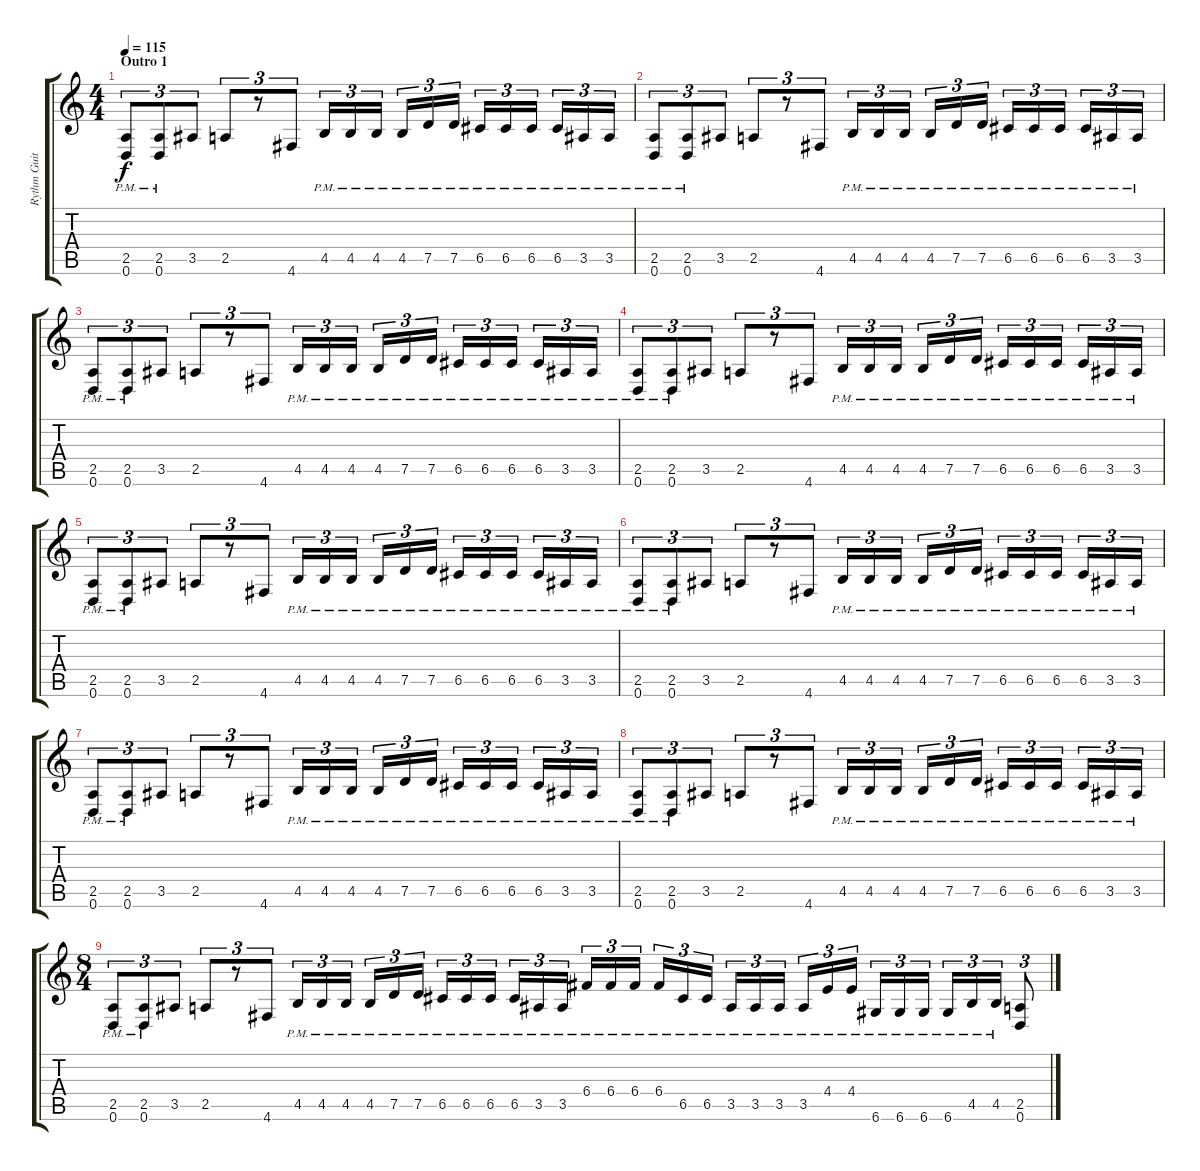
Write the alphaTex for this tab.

\track ("Rythm Guitar" "Rythm Guit") {instrument distortionguitar}
\staff {score tabs}
\tuning (D4 A3 F3 C3 G2 D2) {hide}
\ts (4 4)
\section ("" "Outro 1")
\tempo 115
\clef g2
\ks c
(2.5{pm} 0.6{pm}).8{tu (3 2) dy f} (2.5{pm} 0.6{pm}).8{tu (3 2)} 3.5.8{tu (3 2)} 2.5.8{tu (3 2)} r.8{tu (3 2)} 4.6.8{tu (3 2)} 4.5{pm}.16{tu (3 2)} 4.5{pm}.16{tu (3 2)} 4.5{pm}.16{tu (3 2) beam splitsecondary} 4.5{pm}.16{tu (3 2)} 7.5{pm}.16{tu (3 2)} 7.5{pm}.16{tu (3 2)} 6.5{pm}.16{tu (3 2)} 6.5{pm}.16{tu (3 2)} 6.5{pm}.16{tu (3 2) beam splitsecondary} 6.5{pm}.16{tu (3 2)} 3.5{pm}.16{tu (3 2)} 3.5{pm}.16{tu (3 2)} |
(2.5{pm} 0.6{pm}).8{tu (3 2)} (2.5{pm} 0.6{pm}).8{tu (3 2)} 3.5.8{tu (3 2)} 2.5.8{tu (3 2)} r.8{tu (3 2)} 4.6.8{tu (3 2)} 4.5{pm}.16{tu (3 2)} 4.5{pm}.16{tu (3 2)} 4.5{pm}.16{tu (3 2) beam splitsecondary} 4.5{pm}.16{tu (3 2)} 7.5{pm}.16{tu (3 2)} 7.5{pm}.16{tu (3 2)} 6.5{pm}.16{tu (3 2)} 6.5{pm}.16{tu (3 2)} 6.5{pm}.16{tu (3 2) beam splitsecondary} 6.5{pm}.16{tu (3 2)} 3.5{pm}.16{tu (3 2)} 3.5{pm}.16{tu (3 2)} |
(2.5{pm} 0.6{pm}).8{tu (3 2)} (2.5{pm} 0.6{pm}).8{tu (3 2)} 3.5.8{tu (3 2)} 2.5.8{tu (3 2)} r.8{tu (3 2)} 4.6.8{tu (3 2)} 4.5{pm}.16{tu (3 2)} 4.5{pm}.16{tu (3 2)} 4.5{pm}.16{tu (3 2) beam splitsecondary} 4.5{pm}.16{tu (3 2)} 7.5{pm}.16{tu (3 2)} 7.5{pm}.16{tu (3 2)} 6.5{pm}.16{tu (3 2)} 6.5{pm}.16{tu (3 2)} 6.5{pm}.16{tu (3 2) beam splitsecondary} 6.5{pm}.16{tu (3 2)} 3.5{pm}.16{tu (3 2)} 3.5{pm}.16{tu (3 2)} |
(2.5{pm} 0.6{pm}).8{tu (3 2)} (2.5{pm} 0.6{pm}).8{tu (3 2)} 3.5.8{tu (3 2)} 2.5.8{tu (3 2)} r.8{tu (3 2)} 4.6.8{tu (3 2)} 4.5{pm}.16{tu (3 2)} 4.5{pm}.16{tu (3 2)} 4.5{pm}.16{tu (3 2) beam splitsecondary} 4.5{pm}.16{tu (3 2)} 7.5{pm}.16{tu (3 2)} 7.5{pm}.16{tu (3 2)} 6.5{pm}.16{tu (3 2)} 6.5{pm}.16{tu (3 2)} 6.5{pm}.16{tu (3 2) beam splitsecondary} 6.5{pm}.16{tu (3 2)} 3.5{pm}.16{tu (3 2)} 3.5{pm}.16{tu (3 2)} |
(2.5{pm} 0.6{pm}).8{tu (3 2)} (2.5{pm} 0.6{pm}).8{tu (3 2)} 3.5.8{tu (3 2)} 2.5.8{tu (3 2)} r.8{tu (3 2)} 4.6.8{tu (3 2)} 4.5{pm}.16{tu (3 2)} 4.5{pm}.16{tu (3 2)} 4.5{pm}.16{tu (3 2) beam splitsecondary} 4.5{pm}.16{tu (3 2)} 7.5{pm}.16{tu (3 2)} 7.5{pm}.16{tu (3 2)} 6.5{pm}.16{tu (3 2)} 6.5{pm}.16{tu (3 2)} 6.5{pm}.16{tu (3 2) beam splitsecondary} 6.5{pm}.16{tu (3 2)} 3.5{pm}.16{tu (3 2)} 3.5{pm}.16{tu (3 2)} |
(2.5{pm} 0.6{pm}).8{tu (3 2)} (2.5{pm} 0.6{pm}).8{tu (3 2)} 3.5.8{tu (3 2)} 2.5.8{tu (3 2)} r.8{tu (3 2)} 4.6.8{tu (3 2)} 4.5{pm}.16{tu (3 2)} 4.5{pm}.16{tu (3 2)} 4.5{pm}.16{tu (3 2) beam splitsecondary} 4.5{pm}.16{tu (3 2)} 7.5{pm}.16{tu (3 2)} 7.5{pm}.16{tu (3 2)} 6.5{pm}.16{tu (3 2)} 6.5{pm}.16{tu (3 2)} 6.5{pm}.16{tu (3 2) beam splitsecondary} 6.5{pm}.16{tu (3 2)} 3.5{pm}.16{tu (3 2)} 3.5{pm}.16{tu (3 2)} |
(2.5{pm} 0.6{pm}).8{tu (3 2)} (2.5{pm} 0.6{pm}).8{tu (3 2)} 3.5.8{tu (3 2)} 2.5.8{tu (3 2)} r.8{tu (3 2)} 4.6.8{tu (3 2)} 4.5{pm}.16{tu (3 2)} 4.5{pm}.16{tu (3 2)} 4.5{pm}.16{tu (3 2) beam splitsecondary} 4.5{pm}.16{tu (3 2)} 7.5{pm}.16{tu (3 2)} 7.5{pm}.16{tu (3 2)} 6.5{pm}.16{tu (3 2)} 6.5{pm}.16{tu (3 2)} 6.5{pm}.16{tu (3 2) beam splitsecondary} 6.5{pm}.16{tu (3 2)} 3.5{pm}.16{tu (3 2)} 3.5{pm}.16{tu (3 2)} |
(2.5{pm} 0.6{pm}).8{tu (3 2)} (2.5{pm} 0.6{pm}).8{tu (3 2)} 3.5.8{tu (3 2)} 2.5.8{tu (3 2)} r.8{tu (3 2)} 4.6.8{tu (3 2)} 4.5{pm}.16{tu (3 2)} 4.5{pm}.16{tu (3 2)} 4.5{pm}.16{tu (3 2) beam splitsecondary} 4.5{pm}.16{tu (3 2)} 7.5{pm}.16{tu (3 2)} 7.5{pm}.16{tu (3 2)} 6.5{pm}.16{tu (3 2)} 6.5{pm}.16{tu (3 2)} 6.5{pm}.16{tu (3 2) beam splitsecondary} 6.5{pm}.16{tu (3 2)} 3.5{pm}.16{tu (3 2)} 3.5{pm}.16{tu (3 2)} |
\ts (8 4)
(2.5{pm} 0.6{pm}).8{tu (3 2)} (2.5{pm} 0.6{pm}).8{tu (3 2)} 3.5.8{tu (3 2)} 2.5.8{tu (3 2)} r.8{tu (3 2)} 4.6.8{tu (3 2)} 4.5{pm}.16{tu (3 2)} 4.5{pm}.16{tu (3 2)} 4.5{pm}.16{tu (3 2) beam splitsecondary} 4.5{pm}.16{tu (3 2)} 7.5{pm}.16{tu (3 2)} 7.5{pm}.16{tu (3 2)} 6.5{pm}.16{tu (3 2)} 6.5{pm}.16{tu (3 2)} 6.5{pm}.16{tu (3 2) beam splitsecondary} 6.5{pm}.16{tu (3 2)} 3.5{pm}.16{tu (3 2)} 3.5{pm}.16{tu (3 2)} 6.4{pm}.16{tu (3 2)} 6.4{pm}.16{tu (3 2)} 6.4{pm}.16{tu (3 2) beam splitsecondary} 6.4{pm}.16{tu (3 2)} 6.5{pm}.16{tu (3 2)} 6.5{pm}.16{tu (3 2)} 3.5{pm}.16{tu (3 2)} 3.5{pm}.16{tu (3 2)} 3.5{pm}.16{tu (3 2) beam splitsecondary} 3.5{pm}.16{tu (3 2)} 4.4{pm}.16{tu (3 2)} 4.4{pm}.16{tu (3 2)} 6.6{pm}.16{tu (3 2)} 6.6{pm}.16{tu (3 2)} 6.6{pm}.16{tu (3 2) beam splitsecondary} 6.6{pm}.16{tu (3 2)} 4.5{pm}.16{tu (3 2)} 4.5{pm}.16{tu (3 2)} (2.5 0.6).8{tu (3 2)}
